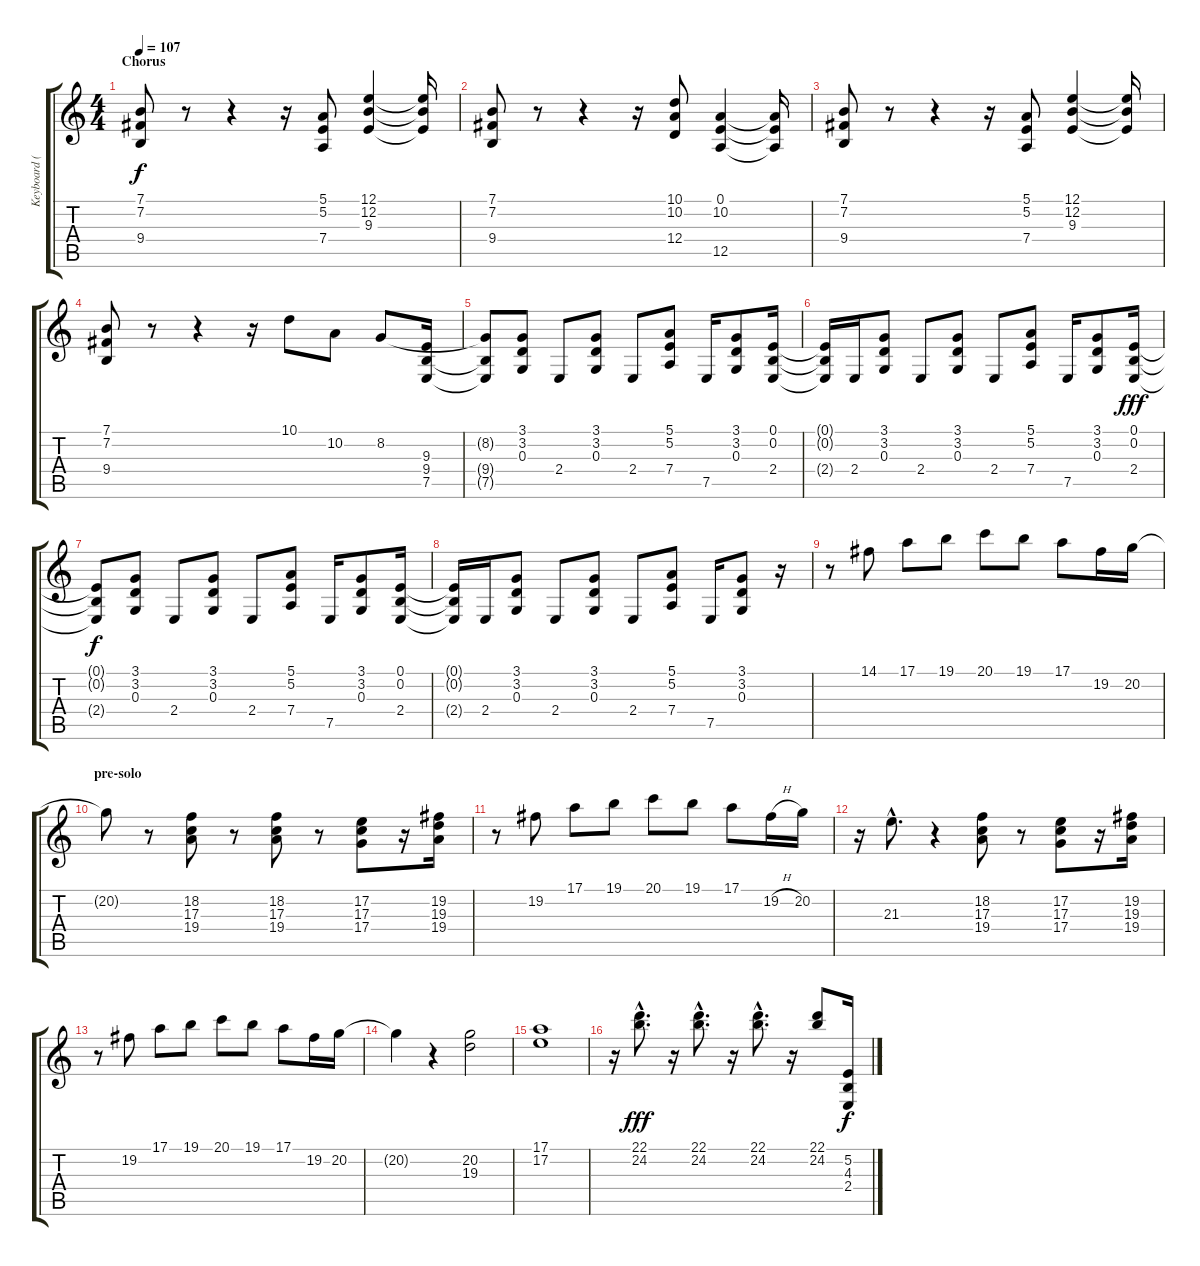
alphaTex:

\track ("Keyboard (Jon Lord)" "Keyboard (") {instrument drawbarorgan}
\staff {score tabs}
\tuning (E4 B3 G3 D3 A2 E2) {hide}
\ts (4 4)
\section ("" "Chorus")
\tempo 107
\clef g2
\ks c
(7.1 7.2 9.4).8{dy f} r.8 r.4 r.16 (5.1 5.2 7.4).8 (12.1 12.2 9.3).4 (12.1{t} 12.2{t} 9.3{t}).16 |
(7.1 7.2 9.4).8 r.8 r.4 r.16 (10.1 10.2 12.4).8 (0.1 10.2 12.5).4 (0.1{t} 10.2{t} 12.5{t}).16 |
(7.1 7.2 9.4).8 r.8 r.4 r.16 (5.1 5.2 7.4).8 (12.1 12.2 9.3).4 (12.1{t} 12.2{t} 9.3{t}).16 |
(7.1 7.2 9.4).8 r.8 r.4 r.16 10.1.8 10.2.8 8.2.8 (9.3 9.4 7.5).16 |
(8.2{t} 9.4{t} 7.5{t}).8 (3.1 3.2 0.3).8 2.4.8 (3.1 3.2 0.3).8 2.4.8 (5.1 5.2 7.4).8 7.5.16 (3.1 3.2 0.3).8 (0.1 0.2 2.4).16 |
(0.1{t} 0.2{t} 2.4{t}).16 2.4.16 (3.1 3.2 0.3).8 2.4.8 (3.1 3.2 0.3).8 2.4.8 (5.1 5.2 7.4).8 7.5.16 (3.1 3.2 0.3).8 (0.1 0.2 2.4).16{dy fff} |
(0.1{t} 0.2{t} 2.4{t}).8{dy f} (3.1 3.2 0.3).8 2.4.8 (3.1 3.2 0.3).8 2.4.8 (5.1 5.2 7.4).8 7.5.16 (3.1 3.2 0.3).8 (0.1 0.2 2.4).16 |
(0.1{t} 0.2{t} 2.4{t}).16 2.4.16 (3.1 3.2 0.3).8 2.4.8 (3.1 3.2 0.3).8 2.4.8 (5.1 5.2 7.4).8 7.5.16 (3.1 3.2 0.3).8 r.16 |
r.8{volume 7} 14.1.8 17.1.8 19.1.8 20.1.8 19.1.8 17.1.8 19.2.16 20.2.16 |
\section ("" "pre-solo")
20.2{t}.8 r.8 (18.2 17.3 19.4).8 r.8 (18.2 17.3 19.4).8 r.8 (17.2 17.3 17.4).8 r.16 (19.2 19.3 19.4).16 |
r.8 19.2.8 17.1.8 19.1.8 20.1.8 19.1.8 17.1.8 19.2{h}.16 20.2.16 |
r.16 21.3{hac}.8{d} r.4 (18.2 17.3 19.4).8 r.8 (17.2 17.3 17.4).8 r.16 (19.2 19.3 19.4).16 |
r.8 19.2.8 17.1.8 19.1.8 20.1.8 19.1.8 17.1.8 19.2.16 20.2.16 |
20.2{t}.4 r.4 (20.2 19.3).2 |
(17.1 17.2).1 |
r.16 (22.1{hac} 24.2{hac}).8{d dy fff} r.16 (22.1{hac} 24.2{hac}).8{d} r.16 (22.1{hac} 24.2{hac}).8{d} r.16 (22.1 24.2).8 (5.2 4.3 2.4).16{dy f}
